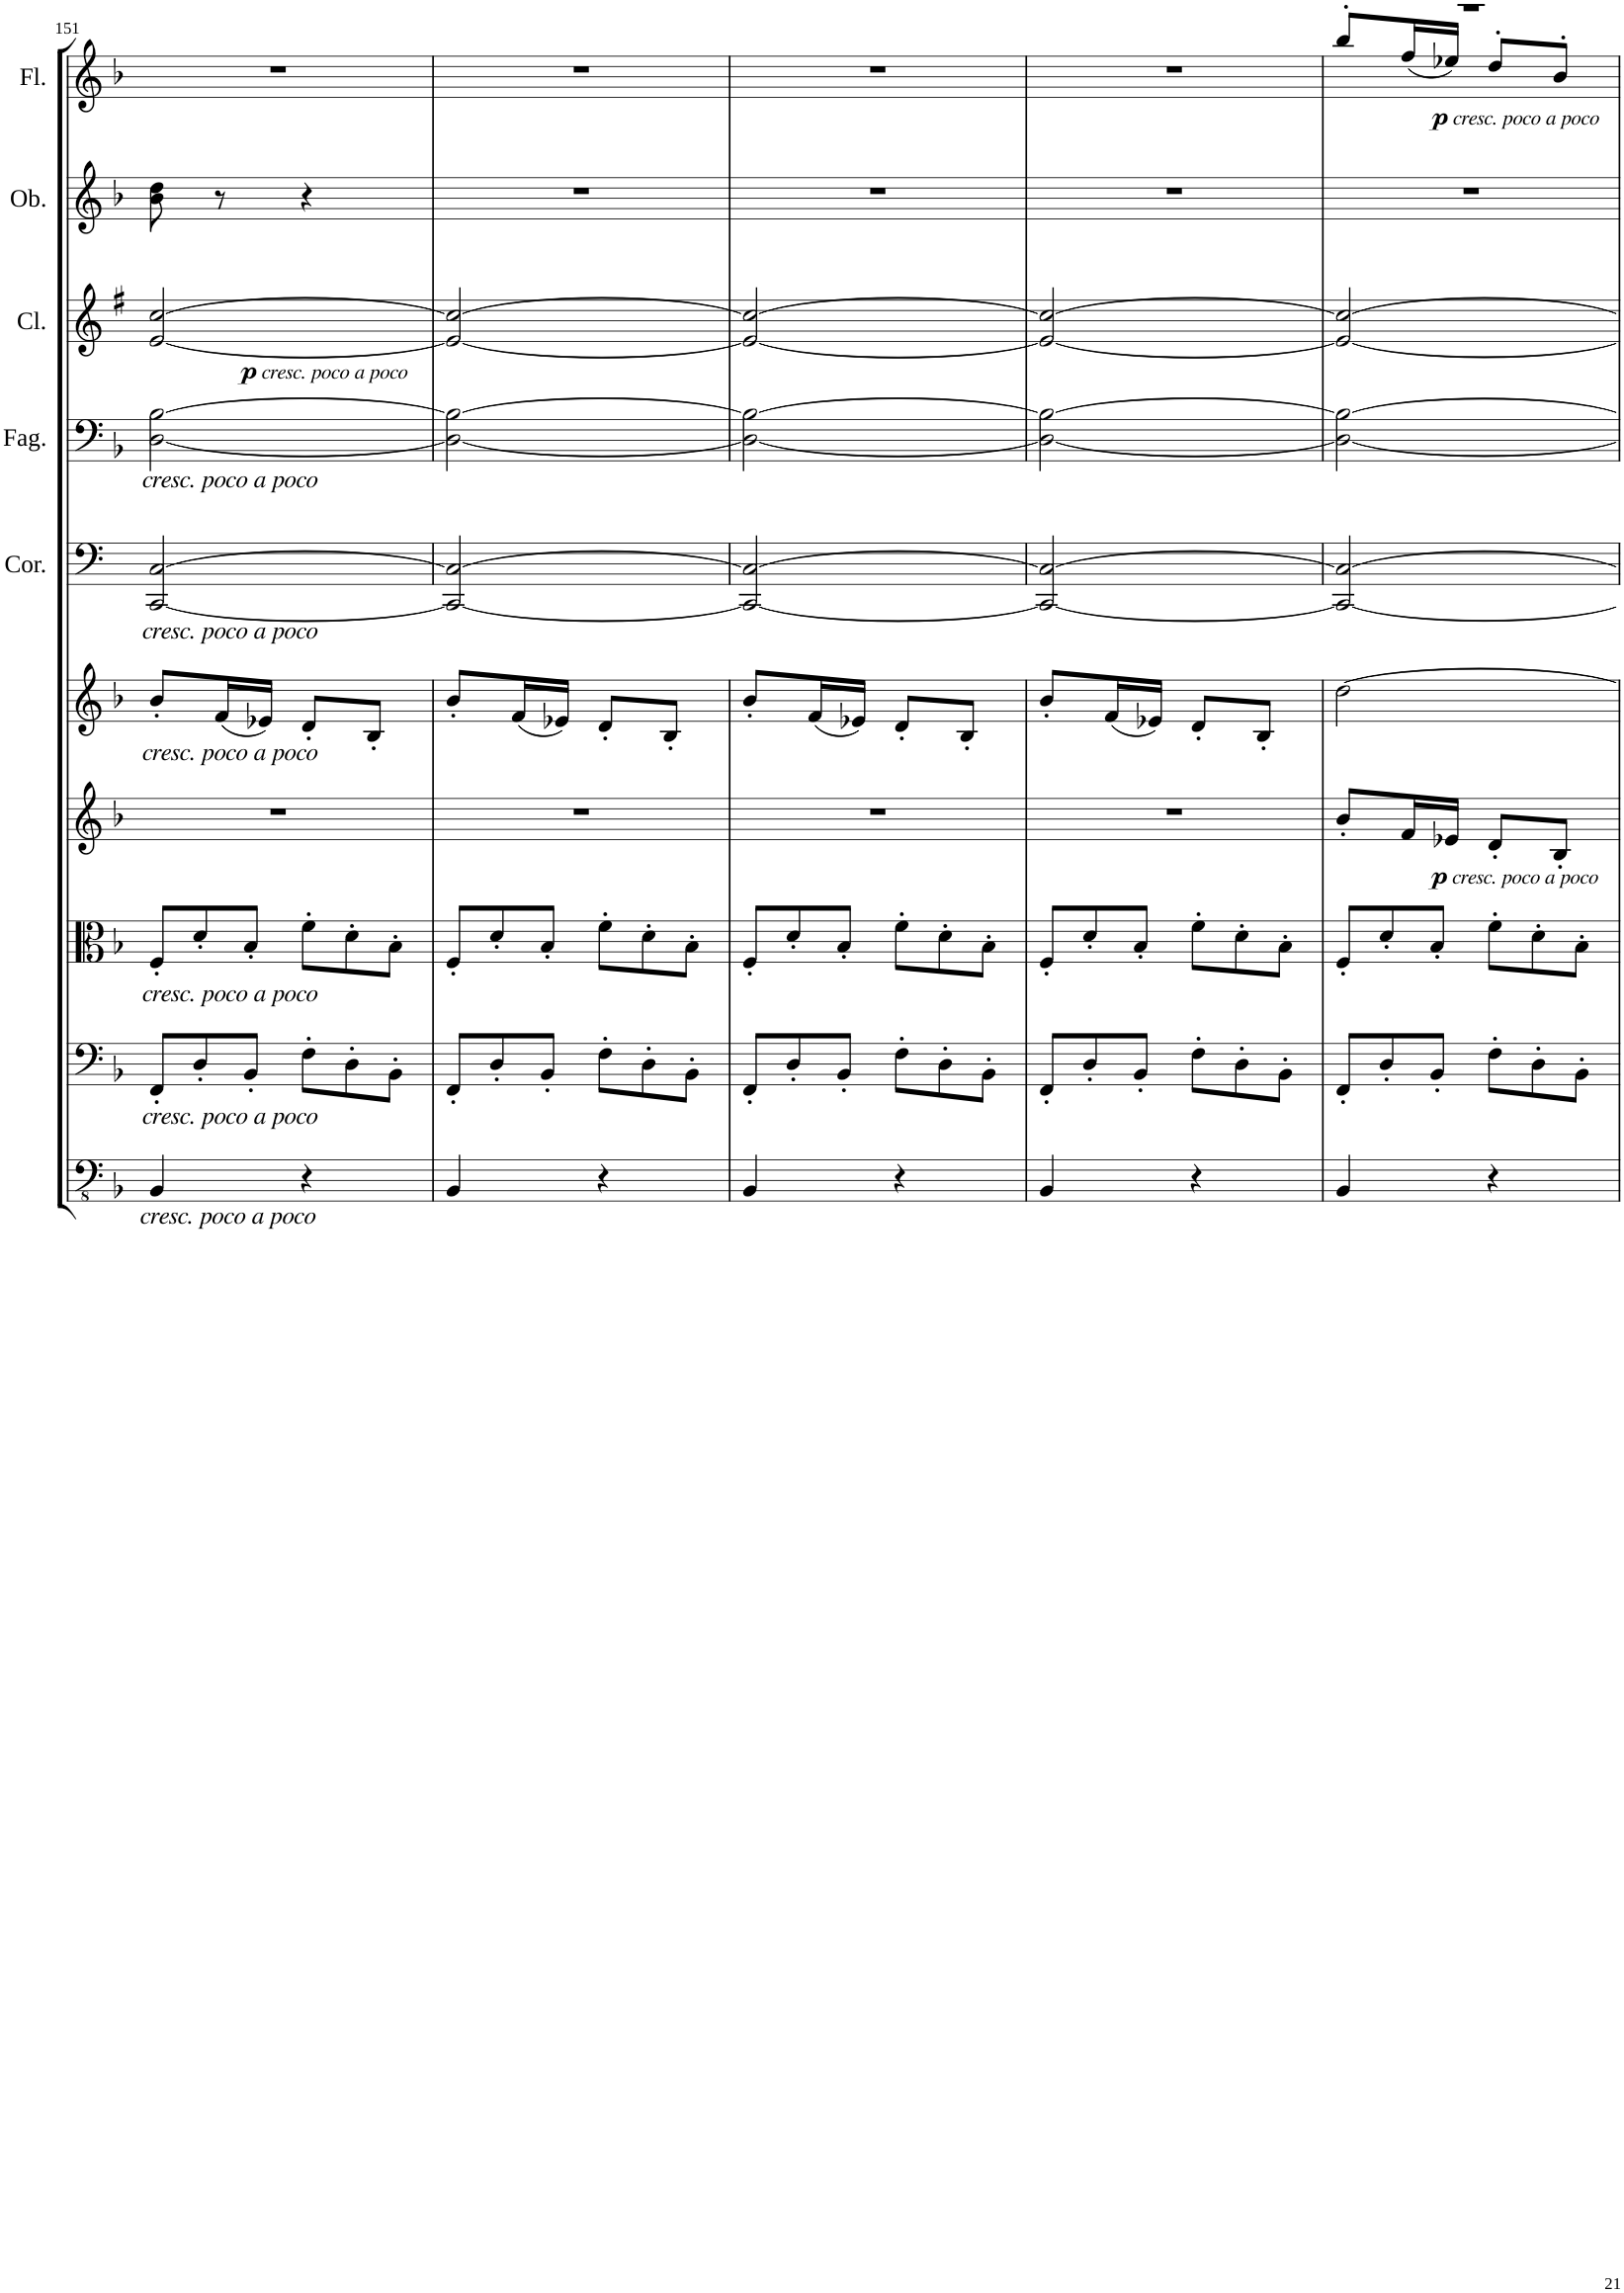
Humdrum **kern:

**kern	**kern	**kern	**kern	**dynam	**kern	**kern	**kern	**kern	**dynam	**kern	**kern	**dynam
*part10	*part9	*part8	*part7	*part7	*part6	*part5	*part4	*part3	*part3	*part2	*part1	*part1
*staff10	*staff9	*staff8	*staff7	*staff7	*staff6	*staff5	*staff4	*staff3	*staff3	*staff2	*staff1	*staff1
*I"Basso	*I"Violoncello	*I"Viola	*I"Violino II	*	*I"Violino I	*I"Corni in F	*I"Fagotti	*I"Clarinetti in B	*	*I"Oboi	*I"Flauti	*
*	*	*	*	*	*	*I'Cor.	*I'Fag.	*I'Cl.	*	*I'Ob.	*I'Fl.	*
!!LO:PB:g=z
*clefFv4	*clefF4	*clefC3	*clefG2	*	*clefG2	*clefF4	*clefF4	*clefG2	*	*clefG2	*clefG2	*
*	*	*	*	*	*	*Trd4c7	*	*Trd1c2	*	*	*	*
*k[b-]	*k[b-]	*k[b-]	*k[b-]	*	*k[b-]	*k[]	*k[b-]	*k[f#]	*	*k[b-]	*k[b-]	*
*M2/4	*M2/4	*M2/4	*M2/4	*	*M2/4	*M2/4	*M2/4	*M2/4	*	*M2/4	*M2/4	*
*	*Xtuplet	*Xtuplet	*	*	*	*	*	*	*	*	*	*
=151	=151	=151	=151	=151	=151	=151	=151	=151	=151	=151	=151	=151
!	!	!	!	!	!	!	!LO:TX:b:i:t=cresc. poco a poco	!	!	!	!	!
!	!	!	!	!	!	!LO:TX:b:i:t=cresc. poco a poco	!	!	!	!	!	!
!	!	!	!	!	!LO:TX:b:i:t=cresc. poco a poco	!	!	!	!	!	!	!
!	!	!LO:TX:b:i:t=cresc. poco a poco	!	!	!	!	!	!	!	!	!	!
!	!LO:TX:b:i:t=cresc. poco a poco	!	!	!	!	!	!	!	!	!	!	!
!LO:TX:b:i:t=cresc. poco a poco	!	!	!	!	!	!	!	!	!	!	!	!
!	!	!	!	!	!	!	!	!	!LO:DY:b	!	!	!
!	!	!	!	!	!	!	!	!	!LO:DY:n=1:b	!	!	!
4BBB-/	12FF'/L	12F'/L	2r	.	8b-'/L	[2CC/ [2C/	[2D\ [2B-\	[2e/ [2cc/	p other-dynamics	8b-\ 8dd\	2r	.
.	12D'/	12d'/	.	.	.	.	.	.	.	.	.	.
.	.	.	.	.	(16f/L	.	.	.	.	8r	.	.
.	12BB-'/J	12B-'/J	.	.	.	.	.	.	.	.	.	.
.	.	.	.	.	16e-X/JJ)	.	.	.	.	.	.	.
4r	12F'\L	12f'\L	.	.	8d'/L	.	.	.	.	4r	.	.
.	12D'\	12d'\	.	.	.	.	.	.	.	.	.	.
.	.	.	.	.	8B-'/J	.	.	.	.	.	.	.
.	12BB-'\J	12B-'\J	.	.	.	.	.	.	.	.	.	.
=152	=152	=152	=152	=152	=152	=152	=152	=152	=152	=152	=152	=152
4BBB-/	12FF'/L	12F'/L	2r	.	8b-'/L	2CC/_ 2C/_	2D\_ 2B-\_	2e/_ 2cc/_	.	2r	2r	.
.	12D'/	12d'/	.	.	.	.	.	.	.	.	.	.
.	.	.	.	.	(16f/L	.	.	.	.	.	.	.
.	12BB-'/J	12B-'/J	.	.	.	.	.	.	.	.	.	.
.	.	.	.	.	16e-X/JJ)	.	.	.	.	.	.	.
4r	12F'\L	12f'\L	.	.	8d'/L	.	.	.	.	.	.	.
.	12D'\	12d'\	.	.	.	.	.	.	.	.	.	.
.	.	.	.	.	8B-'/J	.	.	.	.	.	.	.
.	12BB-'\J	12B-'\J	.	.	.	.	.	.	.	.	.	.
=153	=153	=153	=153	=153	=153	=153	=153	=153	=153	=153	=153	=153
4BBB-/	12FF'/L	12F'/L	2r	.	8b-'/L	2CC/_ 2C/_	2D\_ 2B-\_	2e/_ 2cc/_	.	2r	2r	.
.	12D'/	12d'/	.	.	.	.	.	.	.	.	.	.
.	.	.	.	.	(16f/L	.	.	.	.	.	.	.
.	12BB-'/J	12B-'/J	.	.	.	.	.	.	.	.	.	.
.	.	.	.	.	16e-X/JJ)	.	.	.	.	.	.	.
4r	12F'\L	12f'\L	.	.	8d'/L	.	.	.	.	.	.	.
.	12D'\	12d'\	.	.	.	.	.	.	.	.	.	.
.	.	.	.	.	8B-'/J	.	.	.	.	.	.	.
.	12BB-'\J	12B-'\J	.	.	.	.	.	.	.	.	.	.
=154	=154	=154	=154	=154	=154	=154	=154	=154	=154	=154	=154	=154
4BBB-/	12FF'/L	12F'/L	2r	.	8b-'/L	2CC/_ 2C/_	2D\_ 2B-\_	2e/_ 2cc/_	.	2r	2r	.
.	12D'/	12d'/	.	.	.	.	.	.	.	.	.	.
.	.	.	.	.	(16f/L	.	.	.	.	.	.	.
.	12BB-'/J	12B-'/J	.	.	.	.	.	.	.	.	.	.
.	.	.	.	.	16e-X/JJ)	.	.	.	.	.	.	.
4r	12F'\L	12f'\L	.	.	8d'/L	.	.	.	.	.	.	.
.	12D'\	12d'\	.	.	.	.	.	.	.	.	.	.
.	.	.	.	.	8B-'/J	.	.	.	.	.	.	.
.	12BB-'\J	12B-'\J	.	.	.	.	.	.	.	.	.	.
=155	=155	=155	=155	=155	=155	=155	=155	=155	=155	=155	=155	=155
*	*	*	*	*	*	*	*	*	*	*	*^	*
!	!	!	!	!LO:DY:b	!	!	!	!	!	!	!	!	!
!	!	!	!	!LO:DY:n=1:b	!	!	!	!	!	!	!	!	!LO:DY:b
!	!	!	!	!	!	!	!	!	!	!	!	!	!LO:DY:n=1:b
4BBB-/	12FF'/L	12F'/L	8b-'/L	p other-dynamics	[2dd\	2CC/_ 2C/_	2D\_ 2B-\_	2e/_ 2cc/_	.	2r	2r	8bb-'/L	p other-dynamics
.	12D'/	12d'/	.	.	.	.	.	.	.	.	.	.	.
.	.	.	16f/L	.	.	.	.	.	.	.	.	(16ff/L	.
.	12BB-'/J	12B-'/J	.	.	.	.	.	.	.	.	.	.	.
.	.	.	16e-X/JJ	.	.	.	.	.	.	.	.	16ee-X/JJ)	.
4r	12F'\L	12f'\L	8d'/L	.	.	.	.	.	.	.	.	8dd'/L	.
.	12D'\	12d'\	.	.	.	.	.	.	.	.	.	.	.
.	.	.	8B-'/J	.	.	.	.	.	.	.	.	8b-'/J	.
.	12BB-'\J	12B-'\J	.	.	.	.	.	.	.	.	.	.	.
*	*	*	*	*	*	*	*	*	*	*	*v	*v	*
=	=	=	=	=	=	=	=	=	=	=	=	=
*-	*-	*-	*-	*-	*-	*-	*-	*-	*-	*-	*-	*-
